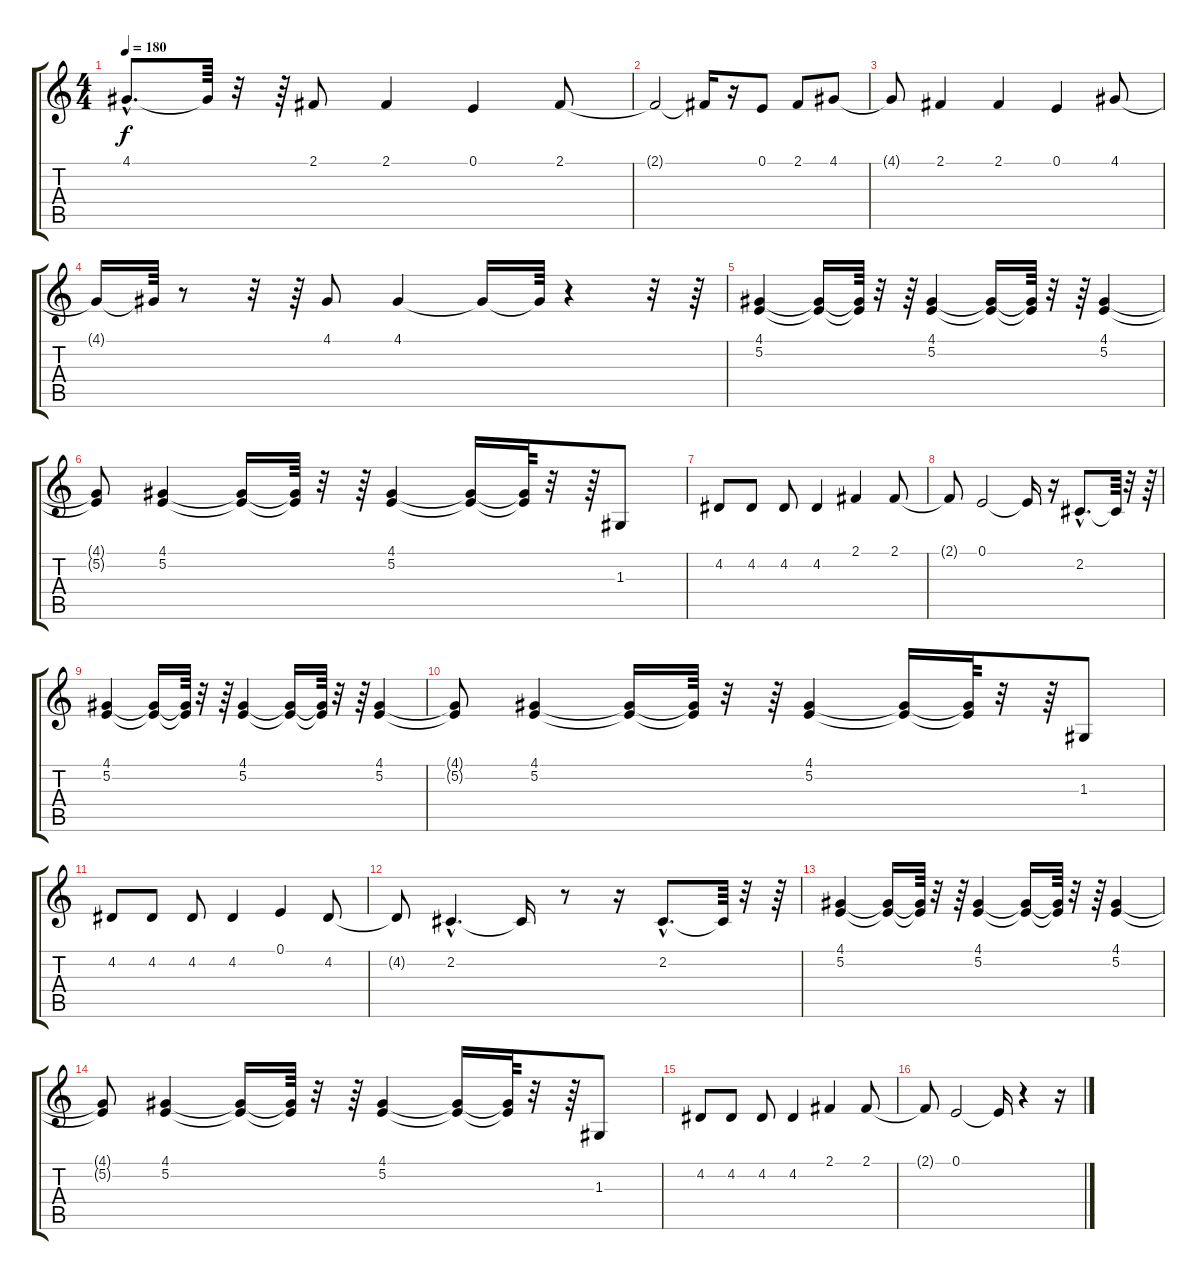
\track "" {instrument trumpet}
\staff {score tabs}
\tuning (E4 B3 G3 D3 A2 E2) {hide}
\ts (4 4)
\tempo 180
\clef g2
\ks c
4.1{hac t}.8{d dy f} 4.1{t}.64 r.32 r.64 2.1.8 2.1.4 0.1.4 2.1.8 |
2.1{t}.2 2.1{t}.16 r.16 0.1.8 2.1.8 4.1.8 |
4.1{t}.8 2.1.4 2.1.4 0.1.4 4.1.8 |
4.1{t}.16 4.1{t}.64 r.8 r.32 r.64 4.1.8 4.1.4 4.1{t}.16 4.1{t}.64 r.4 r.32 r.64 |
(4.1 5.2).4 (4.1{t} 5.2{t}).16 (4.1{t} 5.2{t}).64 r.32 r.64 (4.1 5.2).4 (4.1{t} 5.2{t}).16 (4.1{t} 5.2{t}).64 r.32 r.64 (4.1 5.2).4 |
(4.1{t} 5.2{t}).8 (4.1 5.2).4 (4.1{t} 5.2{t}).16 (4.1{t} 5.2{t}).64 r.32 r.64 (4.1 5.2).4 (4.1{t} 5.2{t}).16 (4.1{t} 5.2{t}).64 r.32 r.64 1.3.8 |
4.2.8 4.2.8 4.2.8 4.2.4 2.1.4 2.1.8 |
2.1{t}.8 0.1.2 0.1{t}.16 r.16 2.2{hac}.8{d} 2.2{t}.64 r.32 r.64 |
(4.1 5.2).4 (4.1{t} 5.2{t}).16 (4.1{t} 5.2{t}).64 r.32 r.64 (4.1 5.2).4 (4.1{t} 5.2{t}).16 (4.1{t} 5.2{t}).64 r.32 r.64 (4.1 5.2).4 |
(4.1{t} 5.2{t}).8 (4.1 5.2).4 (4.1{t} 5.2{t}).16 (4.1{t} 5.2{t}).64 r.32 r.64 (4.1 5.2).4 (4.1{t} 5.2{t}).16 (4.1{t} 5.2{t}).64 r.32 r.64 1.3.8 |
4.2.8 4.2.8 4.2.8 4.2.4 0.1.4 4.2.8 |
4.2{t}.8 2.2{hac}.4{d} 2.2{t}.16 r.8 r.16 2.2{hac}.8{d} 2.2{t}.64 r.32 r.64 |
(4.1 5.2).4 (4.1{t} 5.2{t}).16 (4.1{t} 5.2{t}).64 r.32 r.64 (4.1 5.2).4 (4.1{t} 5.2{t}).16 (4.1{t} 5.2{t}).64 r.32 r.64 (4.1 5.2).4 |
(4.1{t} 5.2{t}).8 (4.1 5.2).4 (4.1{t} 5.2{t}).16 (4.1{t} 5.2{t}).64 r.32 r.64 (4.1 5.2).4 (4.1{t} 5.2{t}).16 (4.1{t} 5.2{t}).64 r.32 r.64 1.3.8 |
4.2.8 4.2.8 4.2.8 4.2.4 2.1.4 2.1.8 |
2.1{t}.8 0.1.2 0.1{t}.16 r.4 r.16
